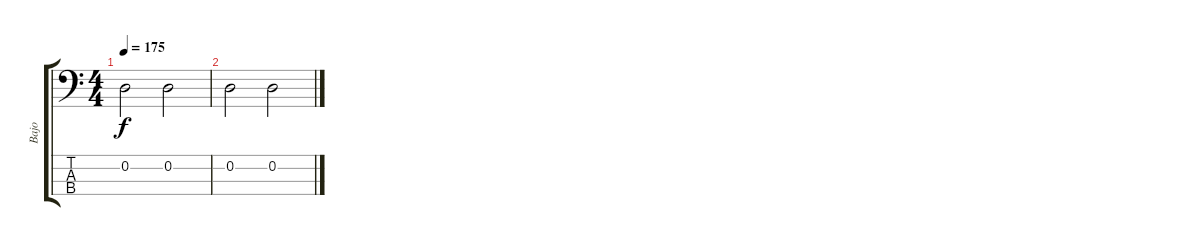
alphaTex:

\track ("Bajo" "Bajo") {instrument acousticguitarsteel}
\staff {score tabs}
\tuning (G2 D2 A1 D1) {hide}
\ts (4 4)
\tempo 175
\clef f4
\ks c
0.2.2{dy f} 0.2.2 |
0.2.2 0.2.2
